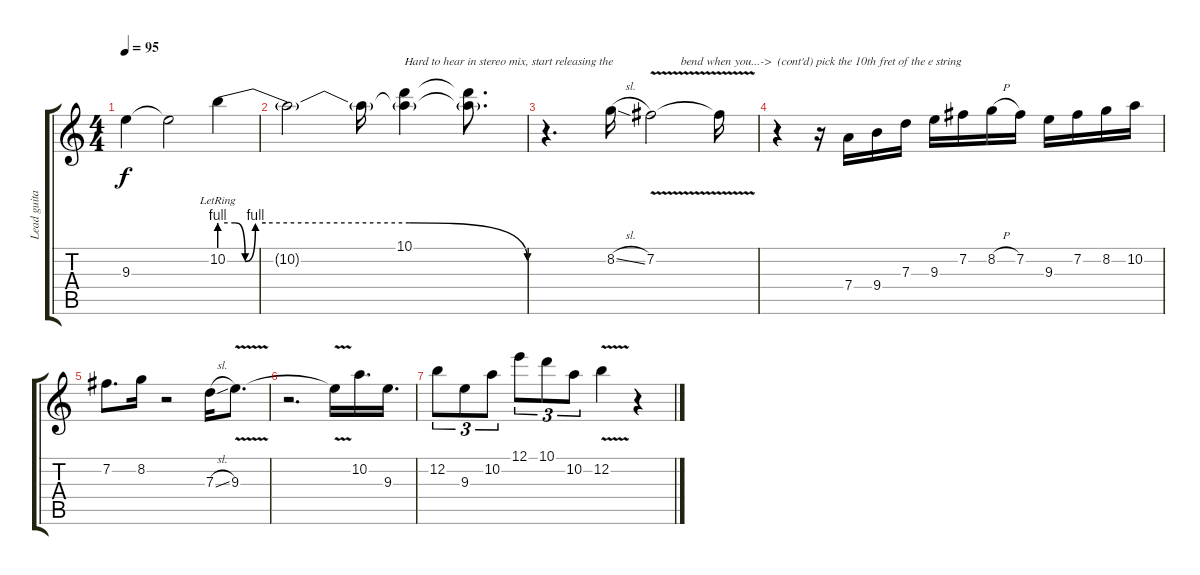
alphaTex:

\track ("Lead guitar" "Lead guita") {instrument overdrivenguitar}
\staff {score tabs}
\tuning (E4 B3 G3 D3 A2 E2) {hide}
\ts (4 4)
\tempo 95
\clef g2
\ks c
9.3{t}.4{dy f} 9.3{t}.2 10.2{be (custom 0 4 3 4 5 0 7 4 9 4 37 4 60 0) lr}.4 |
10.2{t}.2 10.2{t}.16 (10.1 10.2{t}).4{txt "Hard to hear in stereo mix, start releasing the"} (10.1{t} 10.2{t}).8{d} |
r.4{d} 8.2{sl}.16 7.2{v}.2{txt "          bend when you...->"} 7.2{t}.16 |
r.4{txt "(cont'd) pick the 10th fret of the e string"} r.16 7.4.16 9.4.16 7.3.16 9.3.16 7.2.16 8.2{h}.16 7.2.16 9.3.16 7.2.16 8.2.16 10.2.16 |
7.2.8{d} 8.2.16 r.2 7.3{sl}.16 9.3{v}.8{d} |
r.2{d} 9.3{t}.16 10.2.16{d} 9.3.16{d} |
12.2.8{tu (3 2)} 9.3.8{tu (3 2)} 10.2.8{tu (3 2)} 12.1.8{tu (3 2)} 10.1.8{tu (3 2)} 10.2.8{tu (3 2)} 12.2{v}.4 r.4
